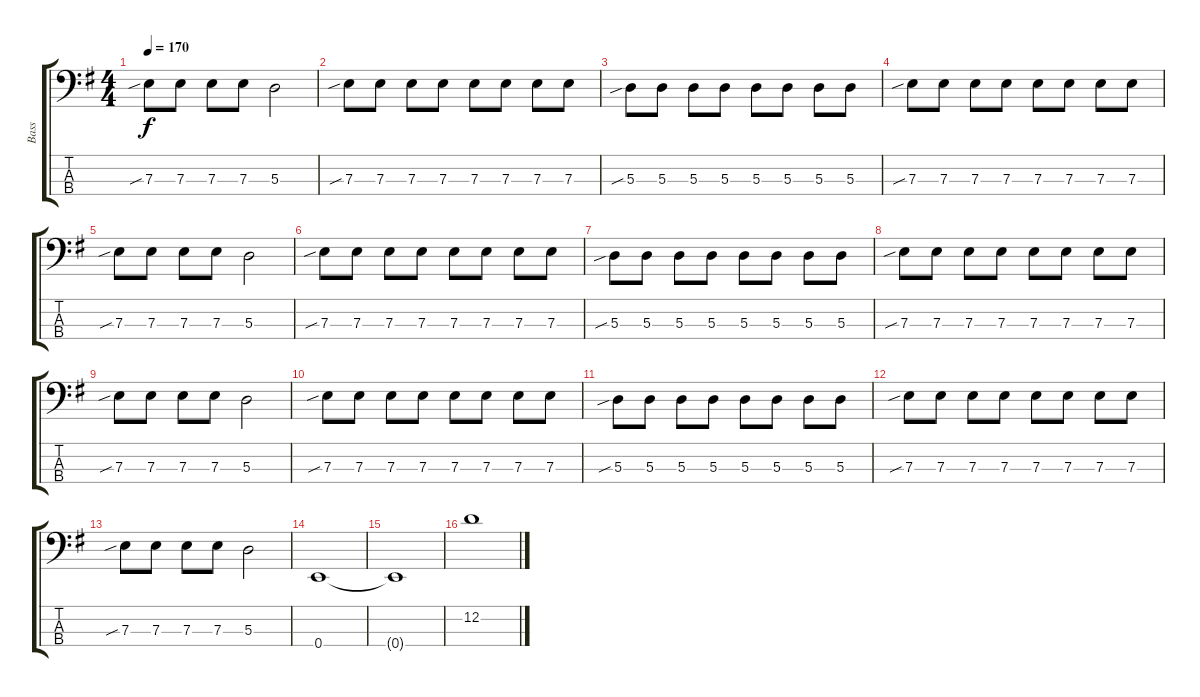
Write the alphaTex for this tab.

\track ("Bass" "Bass") {instrument electricbasspick}
\staff {score tabs}
\tuning (G2 D2 A1 E1) {hide}
\ts (4 4)
\tempo 170
\clef f4
\ks g
7.3{sib}.8{dy f} 7.3.8 7.3.8 7.3.8 5.3.2 |
7.3{sib}.8 7.3.8 7.3.8 7.3.8 7.3.8 7.3.8 7.3.8 7.3.8 |
5.3{sib}.8 5.3.8 5.3.8 5.3.8 5.3.8 5.3.8 5.3.8 5.3.8 |
7.3{sib}.8 7.3.8 7.3.8 7.3.8 7.3.8 7.3.8 7.3.8 7.3.8 |
7.3{sib}.8 7.3.8 7.3.8 7.3.8 5.3.2 |
7.3{sib}.8 7.3.8 7.3.8 7.3.8 7.3.8 7.3.8 7.3.8 7.3.8 |
5.3{sib}.8 5.3.8 5.3.8 5.3.8 5.3.8 5.3.8 5.3.8 5.3.8 |
7.3{sib}.8 7.3.8 7.3.8 7.3.8 7.3.8 7.3.8 7.3.8 7.3.8 |
7.3{sib}.8 7.3.8 7.3.8 7.3.8 5.3.2 |
7.3{sib}.8 7.3.8 7.3.8 7.3.8 7.3.8 7.3.8 7.3.8 7.3.8 |
5.3{sib}.8 5.3.8 5.3.8 5.3.8 5.3.8 5.3.8 5.3.8 5.3.8 |
7.3{sib}.8 7.3.8 7.3.8 7.3.8 7.3.8 7.3.8 7.3.8 7.3.8 |
7.3{sib}.8 7.3.8 7.3.8 7.3.8 5.3.2 |
0.4.1 |
0.4{t}.1 |
12.2.1
